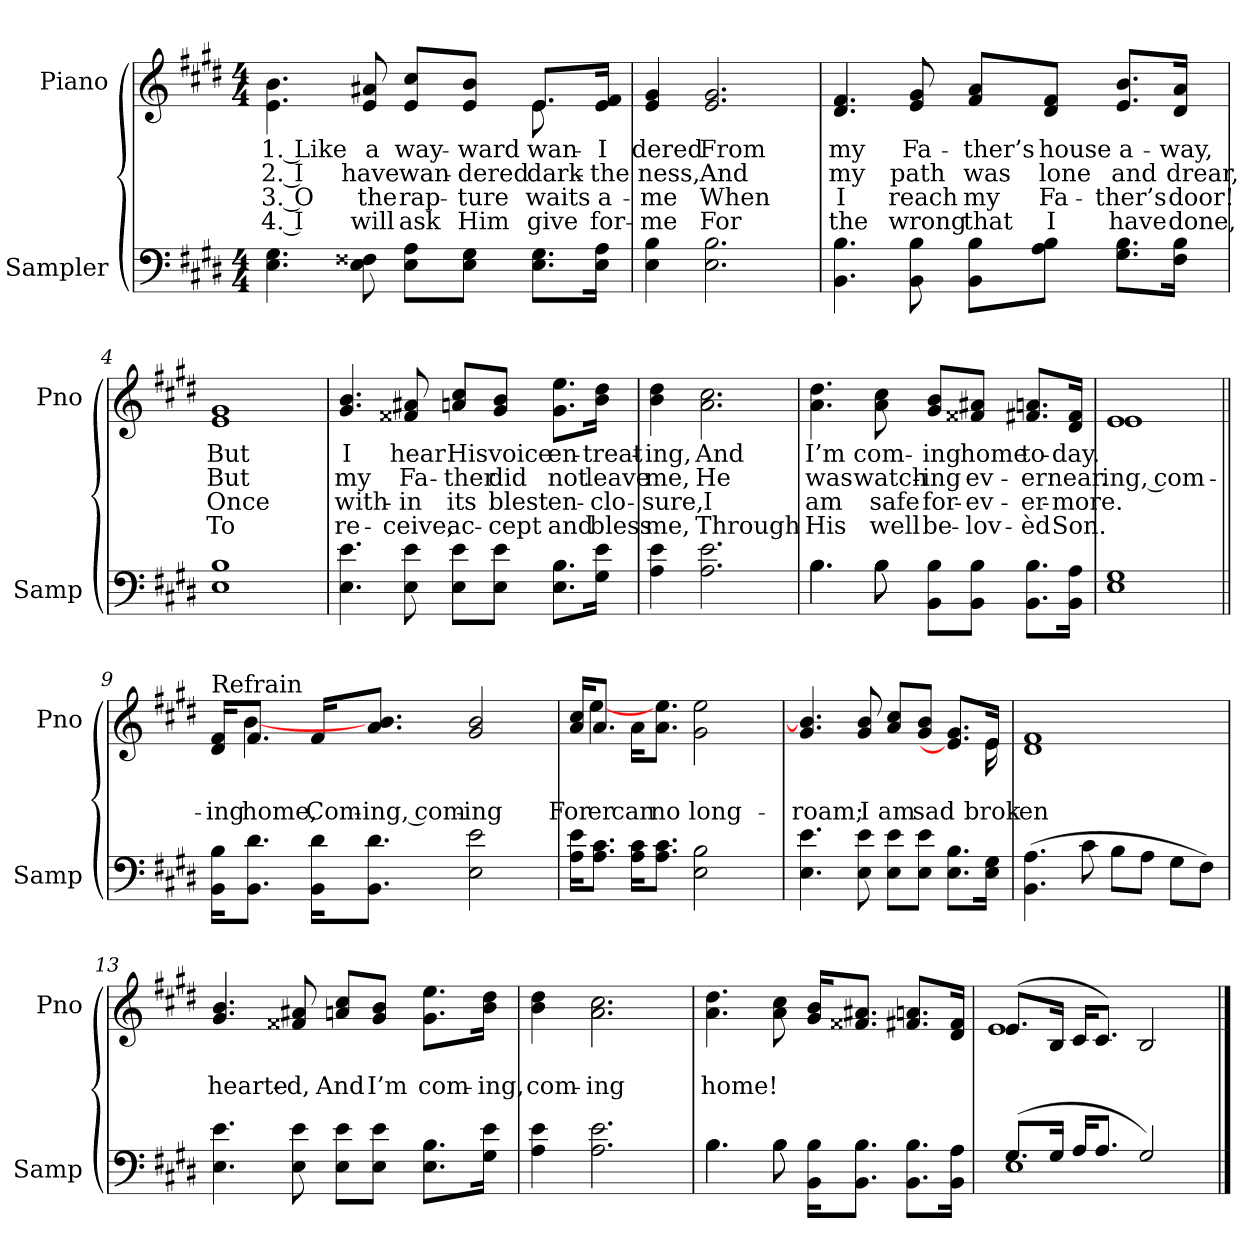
**kern	**kern	**text	**text	**text	**text
*part2	*part1	*part1	*part1	*part1	*part1
*staff2	*staff1	*staff1	*staff1	*staff1	*staff1
*I"Sampler	*I"Piano	*	*	*	*
*I'Samp	*I'Pno	*	*	*	*
*clefF4	*clefG2	*	*	*	*
*k[f#c#g#d#]	*k[f#c#g#d#]	*	*	*	*
*E:	*E:	*	*	*	*
*M4/4	*M4/4	*	*	*	*
=1	=1	=1	=1	=1	=1
*	*^	*	*	*	*
4.E 4.G#	4.e\ 4.b\	2.ryy	1. Like	2. I	3. O	4. I
8E 8F##X	8e 8a#X	.	a	have	the	will
8E\ 8A\L	8e/ 8cc#/L	.	way-	wan-	rap-	ask
8E\ 8G#\J	8e/ 8b/J	.	-ward	-dered	-ture	Him
8.E\ 8.G#\L	8.e/L	8.e	wan-	dark-	-waits	-give
16E\ 16A\Jk	16e/ 16f#/Jk	16ryy	I	the	a-	for-
*	*v	*v	*	*	*	*
=2	=2	=2	=2	=2	=2
4E 4B	4e 4g#	-dered	-ness,	me	me
2.E 2.B	2.e 2.g#	From	And	When	For
=3	=3	=3	=3	=3	=3
4.BB 4.B	4.d# 4.f#	my	my	I	the
8BB 8B	8e 8g#	Fa-	path	reach	wrong
8BB\ 8B\L	8f#/ 8a/L	-ther’s	was	my	that
8A\ 8B\J	8d#/ 8f#/J	house	lone	Fa-	I
8.G#\ 8.B\L	8.e/ 8.b/L	a-	and	-ther’s	have
16F#\ 16B\Jk	16d#/ 16a/Jk	-way,	drear,	door!	done,
=4	=4	=4	=4	=4	=4
1E 1B	1e 1g#	But	But	Once	To
=5	=5	=5	=5	=5	=5
4.E 4.e	4.g# 4.b	I	my	with-	re-
8E 8e	8f##X 8a#X	hear	Fa-	-in	-ceive,
8E\ 8e\L	8an/ 8cc#/L	His	-ther	its	ac-
8E\ 8e\J	8g#/ 8b/J	voice	did	blest	-cept
8.E\ 8.B\L	8.g#\ 8.ee\L	en-	not	en-	and
16G#\ 16e\Jk	16b\ 16dd#\Jk	-treat-	leave	-clo-	bless
=6	=6	=6	=6	=6	=6
4A 4e	4b 4dd#	-ing,	me,	-sure,	me,
2.A 2.e	2.a 2.cc#	And	He	I	Through
=7	=7	=7	=7	=7	=7
*^	*	*	*	*	*
4.B\	4.B	4.a 4.dd#	I’m	was	am	His
8B\	8B	8a 8cc#	com-	watch-	safe	well
8BB\ 8B\L	2ryy	8g#/ 8b/L	-ing	-ing	for-	be-
8BB\ 8B\J	.	8f##X/ 8a#X/J	home	ev-	-ev-	-lov-
8.BB\ 8.B\L	.	8.f#X/ 8.an/L	to-	-er	-er-	-èd
16BB\ 16A\Jk	.	16d#/ 16f#/Jk	-day.	near.	-more.	Son.
*v	*v	*	*	*	*	*
=8	=8	=8	=8	=8	=8
*	*^	*	*	*	*
1E 1G#	1e/	1e	.	-ing, com-	.	.
=9||	=9||	=9||	=9||	=9||	=9||	=9||
!	!LO:TX:t=Refrain	!	!	!	!	!
16BB\ 16B\KL	16d#/ 16f#/KL	16ryy	.	-ing	.	.
8.BB\ 8.d#\J	8.f#/J	[4b	.	home,	.	.
16BB\ 16d#\KL	16f#/KL	.	.	Com-	.	.
8.BB\ 8.d#\J	8.a/ 8.b/J	2ryy	.	-ing, com-	.	.
2E 2e	2g# 2b	.	.	-ing	.	.
.	.	8.ryy	.	.	.	.
=10	=10	=10	=10	=10	=10	=10
16A\ 16e\KL	16a/ 16cc#/KL	16ryy	.	For	.	.
8.A\ 8.c#\J	8.a/J	[4ee	.	-er	.	.
16A\ 16c#\KL	16a\KL	.	.	can	.	.
8.A\ 8.c#\J	8.a\ 8.ee\J	2ryy	.	no	.	.
2E 2B	2g# 2ee	.	.	long-	.	.
.	.	8.ryy	.	.	.	.
=11	=11	=11	=11	=11	=11	=11
4.E 4.e	4.g# 4.b]	2...ryy	.	roam;	.	.
8E 8e	8g# 8b	.	.	I	.	.
8E\ 8e\L	8a/ 8cc#/L	.	.	am	.	.
8E\ 8e\J	8g#/ 8b/J	.	.	sad	.	.
8.E\ 8.B\L	8.e]/ 8.g#/L	.	.	.	.	.
16E\ 16G#\Jk	16e/Jk	16e	.	brok-	.	.
*	*v	*v	*	*	*	*
=12	=12	=12	=12	=12	=12
(4.BB 4.A	1d# 1f#	.	-en	.	.
8c#	.	.	.	.	.
8B\L	.	.	.	.	.
8A\J	.	.	.	.	.
8G#\L	.	.	.	.	.
8F#\J)	.	.	.	.	.
=13	=13	=13	=13	=13	=13
4.E 4.e	4.g# 4.b	.	hearte-	.	.
8E 8e	8f##X 8a#X	.	-d,	.	.
8E\ 8e\L	8an/ 8cc#/L	.	And	.	.
8E\ 8e\J	8g#/ 8b/J	.	I’m	.	.
8.E\ 8.B\L	8.g#\ 8.ee\L	.	com-	.	.
16G#\ 16e\Jk	16b\ 16dd#\Jk	.	-ing,	.	.
=14	=14	=14	=14	=14	=14
4A 4e	4b 4dd#	.	com-	.	.
2.A 2.e	2.a 2.cc#	.	-ing	.	.
=15	=15	=15	=15	=15	=15
*^	*	*	*	*	*
4.B\	4.B	4.a 4.dd#	.	home!	.	.
8B\	8B	8a 8cc#	.	.	.	.
16BB\ 16B\KL	2ryy	16g#/ 16b/KL	.	.	.	.
8.BB\ 8.B\J	.	8.f##X/ 8.a#X/J	.	.	.	.
8.BB\ 8.B\L	.	8.f#X/ 8.an/L	.	.	.	.
16BB\ 16A\Jk	.	16d#/ 16f#/Jk	.	.	.	.
=16	=16	=16	=16	=16	=16	=16
*	*	*^	*	*	*	*
(8.G#/L	1E	(8.e/L	1e	.	.	.	.
16G#/Jk	.	16B/Jk	.	.	.	.	.
16A/KL	.	16c#/KL	.	.	.	.	.
8.A/J	.	8.c#/J)	.	.	.	.	.
2G#)	.	2B	.	.	.	.	.
*v	*v	*	*	*	*	*	*
*	*v	*v	*	*	*	*
==	==	==	==	==	==
*-	*-	*-	*-	*-	*-
